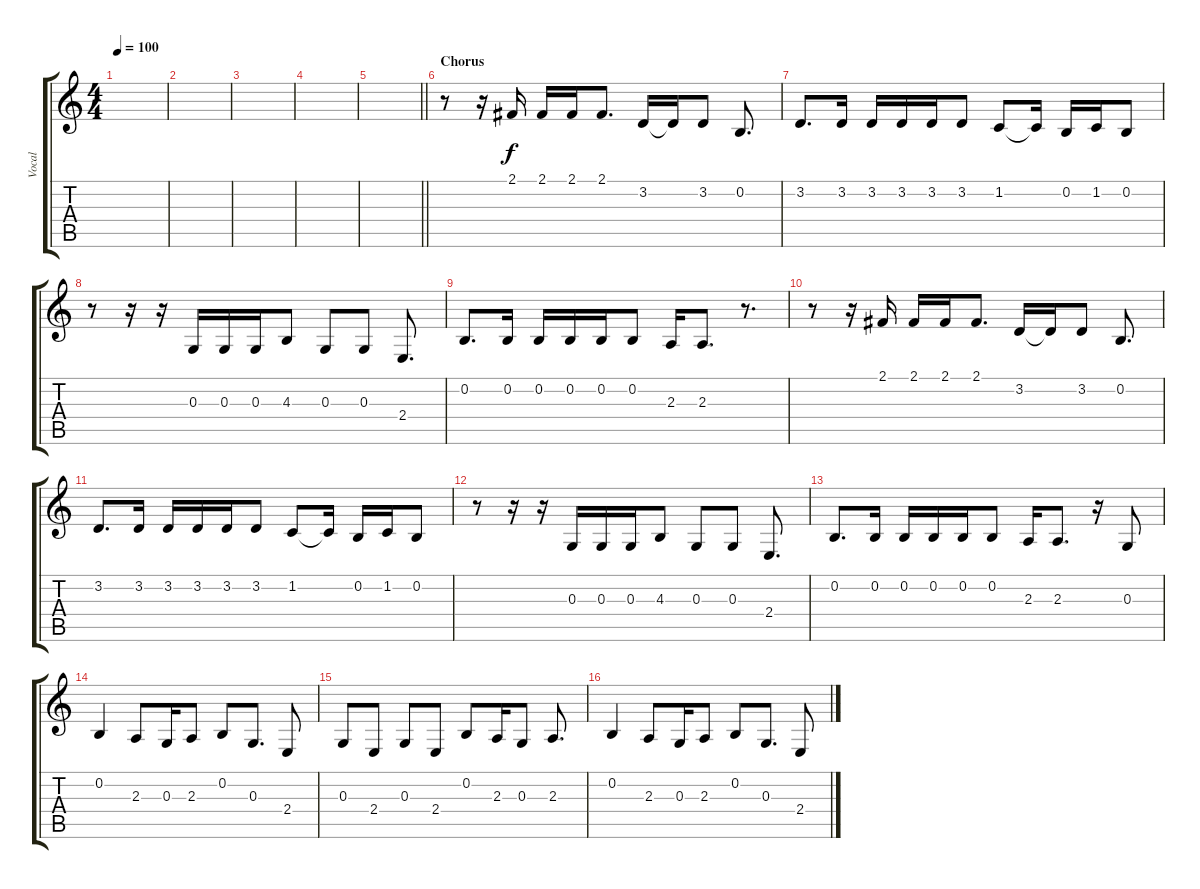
\track ("Vocal" "Vocal") {instrument clarinet}
\staff {score tabs}
\tuning (E4 B3 G3 D3 A2 E2) {hide}
\ts (4 4)
\tempo 100
\clef g2
\ks c
|
|
|
|
\barLineRight lightlight
|
\section ("" "Chorus")
r.8 r.16 2.1.16 2.1.16 2.1.16 2.1.8{d} 3.2.16 3.2{t}.16 3.2.8 0.2.8{d} |
3.2.8{d} 3.2.16 3.2.16 3.2.16 3.2.16 3.2.8 1.2.8 1.2{t}.16 0.2.16 1.2.16 0.2.8 |
r.8 r.16 r.16 0.3.16 0.3.16 0.3.16 4.3.8 0.3.8 0.3.8 2.4.8{d} |
0.2.8{d} 0.2.16 0.2.16 0.2.16 0.2.16 0.2.8 2.3.16 2.3.8{d} r.8{d} |
r.8 r.16 2.1.16 2.1.16 2.1.16 2.1.8{d} 3.2.16 3.2{t}.16 3.2.8 0.2.8{d} |
3.2.8{d} 3.2.16 3.2.16 3.2.16 3.2.16 3.2.8 1.2.8 1.2{t}.16 0.2.16 1.2.16 0.2.8 |
r.8 r.16 r.16 0.3.16 0.3.16 0.3.16 4.3.8 0.3.8 0.3.8 2.4.8{d} |
0.2.8{d} 0.2.16 0.2.16 0.2.16 0.2.16 0.2.8 2.3.16 2.3.8{d} r.16 0.3.8 |
0.2.4 2.3.8 0.3.16 2.3.8 0.2.8 0.3.8{d} 2.4.8 |
0.3.8 2.4.8 0.3.8 2.4.8 0.2.8 2.3.16 0.3.8 2.3.8{d} |
0.2.4 2.3.8 0.3.16 2.3.8 0.2.8 0.3.8{d} 2.4.8
